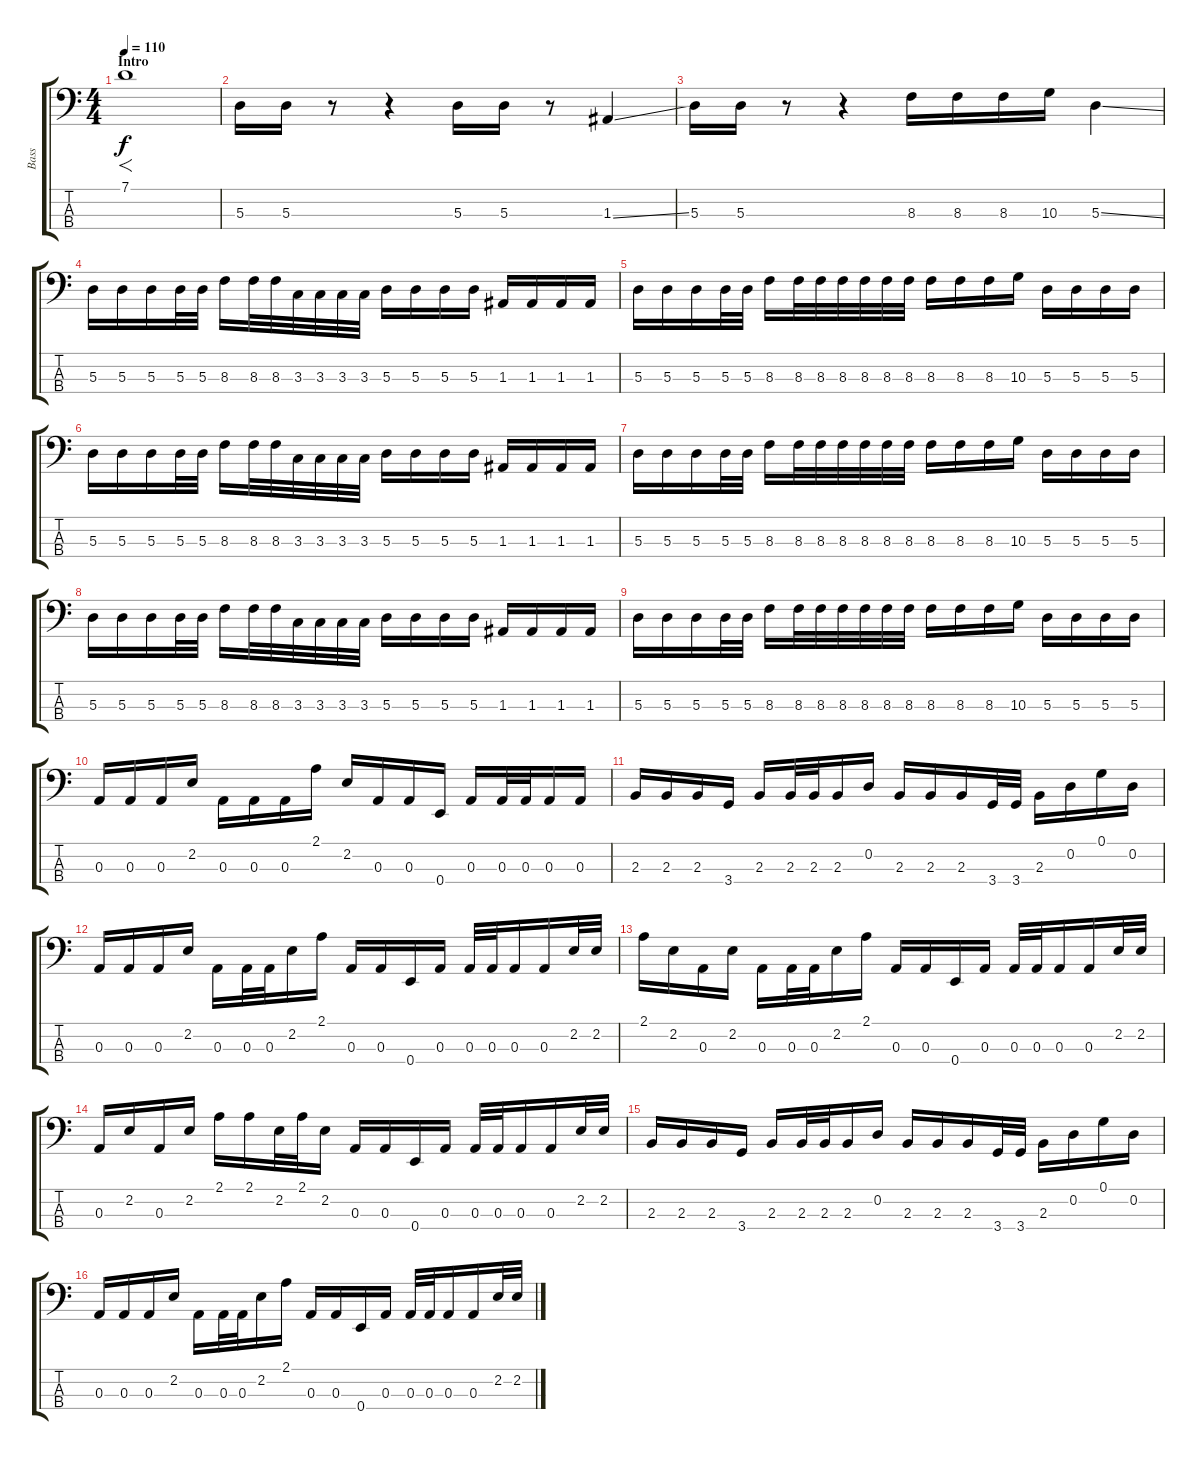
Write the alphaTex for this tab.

\track ("Bass" "Bass") {instrument electricbasspick}
\staff {score tabs}
\tuning (G2 D2 A1 E1) {hide}
\ts (4 4)
\section ("" "Intro")
\tempo 110
\clef f4
\ks c
7.1.1{f dy f instrument electricbasspick} |
5.3.16 5.3.16 r.8 r.4 5.3.16 5.3.16 r.8 1.3{ss}.4 |
5.3.16 5.3.16 r.8 r.4 8.3.16 8.3.16 8.3.16 10.3.16 5.3{ss}.4 |
5.3.16 5.3.16 5.3.16 5.3.32 5.3.32 8.3.16 8.3.32 8.3.32 3.3.32 3.3.32 3.3.32 3.3.32 5.3.16 5.3.16 5.3.16 5.3.16 1.3.16 1.3.16 1.3.16 1.3.16 |
5.3.16 5.3.16 5.3.16 5.3.32 5.3.32 8.3.16 8.3.32 8.3.32 8.3.32 8.3.32 8.3.32 8.3.32 8.3.16 8.3.16 8.3.16 10.3.16 5.3.16 5.3.16 5.3.16 5.3.16 |
5.3.16 5.3.16 5.3.16 5.3.32 5.3.32 8.3.16 8.3.32 8.3.32 3.3.32 3.3.32 3.3.32 3.3.32 5.3.16 5.3.16 5.3.16 5.3.16 1.3.16 1.3.16 1.3.16 1.3.16 |
5.3.16 5.3.16 5.3.16 5.3.32 5.3.32 8.3.16 8.3.32 8.3.32 8.3.32 8.3.32 8.3.32 8.3.32 8.3.16 8.3.16 8.3.16 10.3.16 5.3.16 5.3.16 5.3.16 5.3.16 |
5.3.16 5.3.16 5.3.16 5.3.32 5.3.32 8.3.16 8.3.32 8.3.32 3.3.32 3.3.32 3.3.32 3.3.32 5.3.16 5.3.16 5.3.16 5.3.16 1.3.16 1.3.16 1.3.16 1.3.16 |
5.3.16 5.3.16 5.3.16 5.3.32 5.3.32 8.3.16 8.3.32 8.3.32 8.3.32 8.3.32 8.3.32 8.3.32 8.3.16 8.3.16 8.3.16 10.3.16 5.3.16 5.3.16 5.3.16 5.3.16 |
0.3.16 0.3.16 0.3.16 2.2.16 0.3.16 0.3.16 0.3.16 2.1.16 2.2.16 0.3.16 0.3.16 0.4.16 0.3.16 0.3.32 0.3.32 0.3.16 0.3.16 |
2.3.16 2.3.16 2.3.16 3.4.16 2.3.16 2.3.32 2.3.32 2.3.16 0.2.16 2.3.16 2.3.16 2.3.16 3.4.32 3.4.32 2.3.16 0.2.16 0.1.16 0.2.16 |
0.3.16 0.3.16 0.3.16 2.2.16 0.3.16 0.3.32 0.3.32 2.2.16 2.1.16 0.3.16 0.3.16 0.4.16 0.3.16 0.3.32 0.3.32 0.3.16 0.3.16 2.2.32 2.2.32 |
2.1.16 2.2.16 0.3.16 2.2.16 0.3.16 0.3.32 0.3.32 2.2.16 2.1.16 0.3.16 0.3.16 0.4.16 0.3.16 0.3.32 0.3.32 0.3.16 0.3.16 2.2.32 2.2.32 |
0.3.16 2.2.16 0.3.16 2.2.16 2.1.16 2.1.16 2.2.32 2.1.32 2.2.16 0.3.16 0.3.16 0.4.16 0.3.16 0.3.32 0.3.32 0.3.16 0.3.16 2.2.32 2.2.32 |
2.3.16 2.3.16 2.3.16 3.4.16 2.3.16 2.3.32 2.3.32 2.3.16 0.2.16 2.3.16 2.3.16 2.3.16 3.4.32 3.4.32 2.3.16 0.2.16 0.1.16 0.2.16 |
0.3.16 0.3.16 0.3.16 2.2.16 0.3.16 0.3.32 0.3.32 2.2.16 2.1.16 0.3.16 0.3.16 0.4.16 0.3.16 0.3.32 0.3.32 0.3.16 0.3.16 2.2.32 2.2.32
